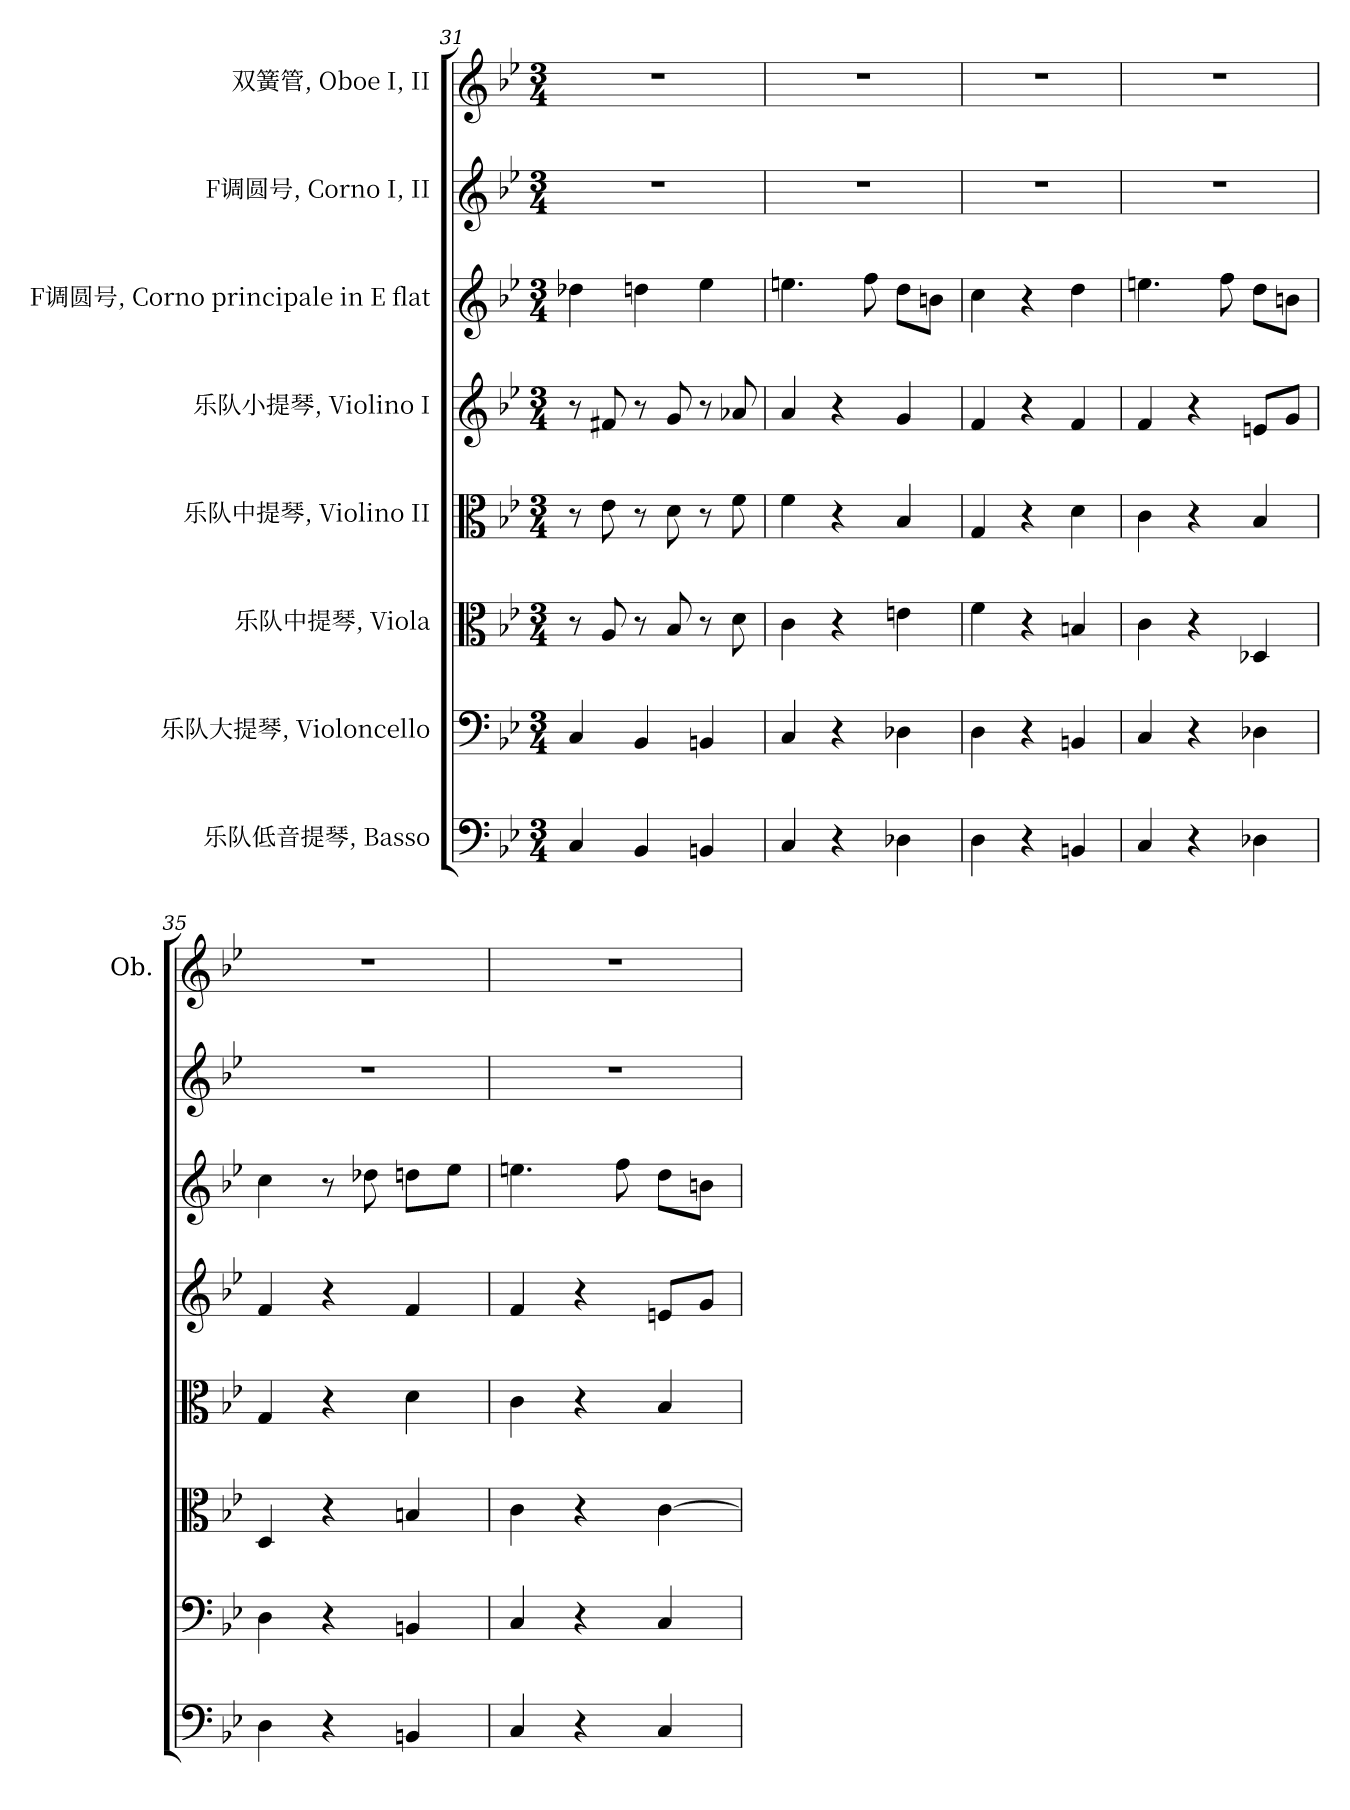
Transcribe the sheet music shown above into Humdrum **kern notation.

**kern	**kern	**kern	**kern	**kern	**kern	**kern	**kern
*part8	*part7	*part6	*part5	*part4	*part3	*part2	*part1
*staff8	*staff7	*staff6	*staff5	*staff4	*staff3	*staff2	*staff1
*I"乐队低音提琴, Basso	*I"乐队大提琴, Violoncello	*I"乐队中提琴, Viola	*I"乐队中提琴, Violino II	*I"乐队小提琴, Violino I	*I"F调圆号, Corno principale in E flat	*I"F调圆号, Corno I, II	*I"双簧管, Oboe I, II
*	*	*	*	*	*	*	*I'Ob.
*clefF4	*clefF4	*clefC3	*clefC3	*clefG2	*clefG2	*clefG2	*clefG2
*ITrd7c12	*	*	*	*	*ITrd4c7	*ITrd4c7	*
*k[b-e-]	*k[b-e-]	*k[b-e-]	*k[b-e-]	*k[b-e-]	*k[b-e-a-]	*k[b-e-a-]	*k[b-e-]
*M3/4	*M3/4	*M3/4	*M3/4	*M3/4	*M3/4	*M3/4	*M3/4
=31	=31	=31	=31	=31	=31	=31	=31
4CC/	4C/	8r	8r	8r	4g-X\	2.r	2.r
.	.	8A/	8e-\	8f#X/	.	.	.
4BBB-/	4BB-/	8r	8r	8r	4gn\	.	.
.	.	8B-/	8d\	8g/	.	.	.
4BBBn/	4BBn/	8r	8r	8r	4a-\	.	.
.	.	8d\	8f\	8a-X/	.	.	.
!!LO:PB:g=z
=32	=32	=32	=32	=32	=32	=32	=32
4CC/	4C/	4c\	4f\	4a/	4.an\	2.r	2.r
4r	4r	4r	4r	4r	.	.	.
.	.	.	.	.	8b-\	.	.
4DD-X\	4D-X\	4en\	4B-/	4g/	8g\L	.	.
.	.	.	.	.	8en\J	.	.
=33	=33	=33	=33	=33	=33	=33	=33
4DD\	4D\	4f\	4G/	4f/	4f\	2.r	2.r
4r	4r	4r	4r	4r	4r	.	.
4BBBn/	4BBn/	4Bn/	4d\	4f/	4g\	.	.
=34	=34	=34	=34	=34	=34	=34	=34
4CC/	4C/	4c\	4c\	4f/	4.an\	2.r	2.r
4r	4r	4r	4r	4r	.	.	.
.	.	.	.	.	8b-\	.	.
4DD-X\	4D-X\	4D-X/	4B-/	8en/L	8g\L	.	.
.	.	.	.	8g/J	8en\J	.	.
=35	=35	=35	=35	=35	=35	=35	=35
4DD\	4D\	4D/	4G/	4f/	4f\	2.r	2.r
4r	4r	4r	4r	4r	8r	.	.
.	.	.	.	.	8g-X\	.	.
4BBBn/	4BBn/	4Bn/	4d\	4f/	8gn\L	.	.
.	.	.	.	.	8a-\J	.	.
=36	=36	=36	=36	=36	=36	=36	=36
4CC/	4C/	4c\	4c\	4f/	4.an\	2.r	2.r
4r	4r	4r	4r	4r	.	.	.
.	.	.	.	.	8b-\	.	.
4CC/	4C/	[4c\	4B-/	8en/L	8g\L	.	.
.	.	.	.	8g/J	8en\J	.	.
=	=	=	=	=	=	=	=
*-	*-	*-	*-	*-	*-	*-	*-
